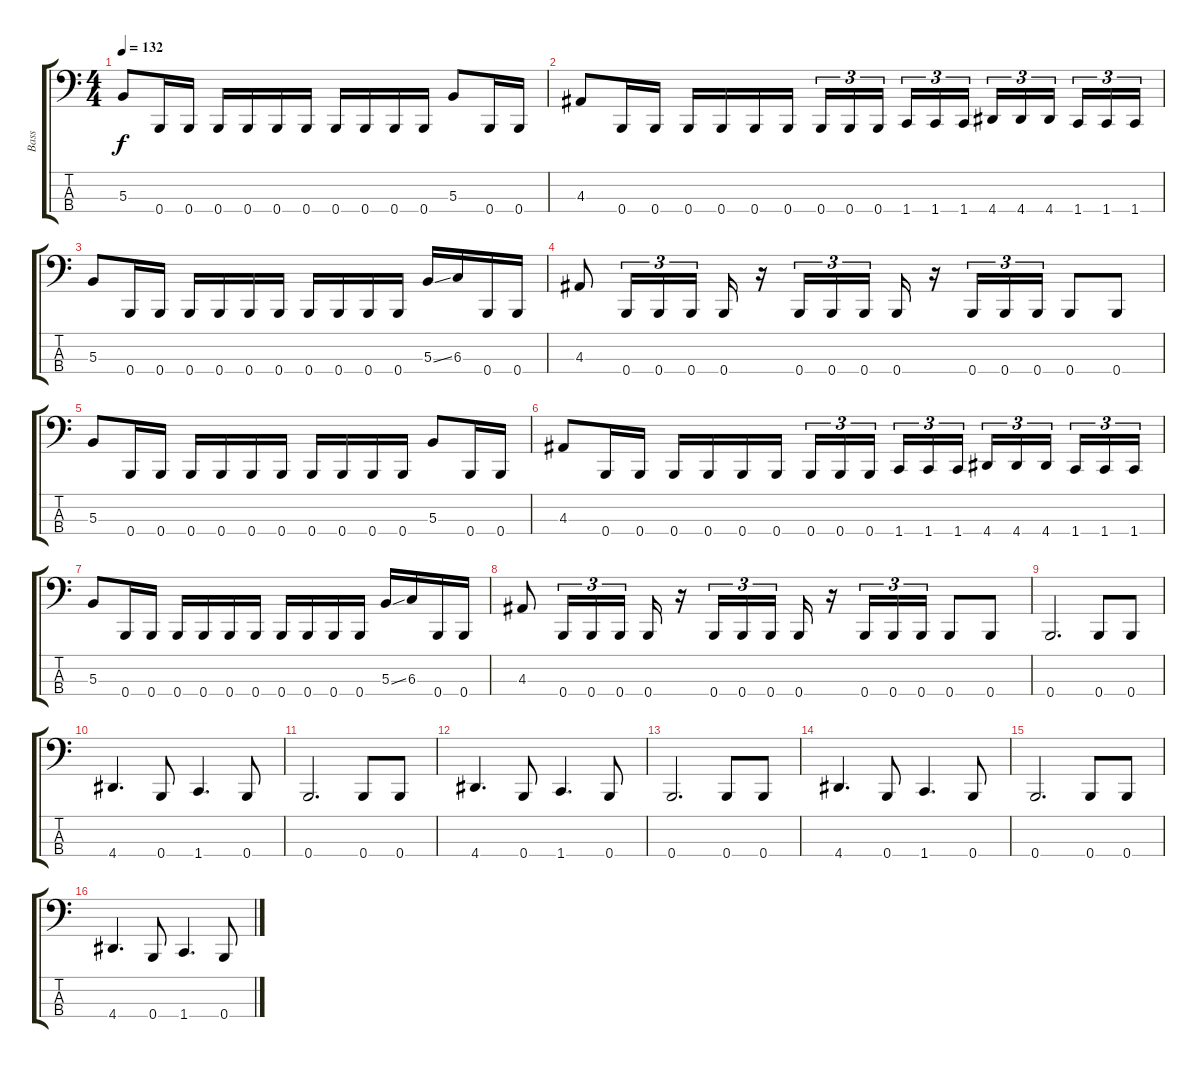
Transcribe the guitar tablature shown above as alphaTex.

\track ("Bass" "Bass") {instrument electricbasspick}
\staff {score tabs}
\tuning (E2 B1 Gb1 B0) {hide}
\ts (4 4)
\tempo 132
\clef f4
\ks c
5.3.8{dy f} 0.4.16 0.4.16 0.4.16 0.4.16 0.4.16 0.4.16 0.4.16 0.4.16 0.4.16 0.4.16 5.3.8 0.4.16 0.4.16 |
4.3.8 0.4.16 0.4.16 0.4.16 0.4.16 0.4.16 0.4.16 0.4.16{tu (3 2)} 0.4.16{tu (3 2)} 0.4.16{tu (3 2) beam splitsecondary} 1.4.16{tu (3 2)} 1.4.16{tu (3 2)} 1.4.16{tu (3 2)} 4.4.16{tu (3 2)} 4.4.16{tu (3 2)} 4.4.16{tu (3 2) beam splitsecondary} 1.4.16{tu (3 2)} 1.4.16{tu (3 2)} 1.4.16{tu (3 2)} |
5.3.8 0.4.16 0.4.16 0.4.16 0.4.16 0.4.16 0.4.16 0.4.16 0.4.16 0.4.16 0.4.16 5.3{ss}.16 6.3.16 0.4.16 0.4.16 |
4.3.8 0.4.16{tu (3 2)} 0.4.16{tu (3 2)} 0.4.16{tu (3 2)} 0.4.16 r.16 0.4.16{tu (3 2)} 0.4.16{tu (3 2)} 0.4.16{tu (3 2)} 0.4.16 r.16 0.4.16{tu (3 2)} 0.4.16{tu (3 2)} 0.4.16{tu (3 2)} 0.4.8 0.4.8 |
5.3.8 0.4.16 0.4.16 0.4.16 0.4.16 0.4.16 0.4.16 0.4.16 0.4.16 0.4.16 0.4.16 5.3.8 0.4.16 0.4.16 |
4.3.8 0.4.16 0.4.16 0.4.16 0.4.16 0.4.16 0.4.16 0.4.16{tu (3 2)} 0.4.16{tu (3 2)} 0.4.16{tu (3 2) beam splitsecondary} 1.4.16{tu (3 2)} 1.4.16{tu (3 2)} 1.4.16{tu (3 2)} 4.4.16{tu (3 2)} 4.4.16{tu (3 2)} 4.4.16{tu (3 2) beam splitsecondary} 1.4.16{tu (3 2)} 1.4.16{tu (3 2)} 1.4.16{tu (3 2)} |
5.3.8 0.4.16 0.4.16 0.4.16 0.4.16 0.4.16 0.4.16 0.4.16 0.4.16 0.4.16 0.4.16 5.3{ss}.16 6.3.16 0.4.16 0.4.16 |
4.3.8 0.4.16{tu (3 2)} 0.4.16{tu (3 2)} 0.4.16{tu (3 2)} 0.4.16 r.16 0.4.16{tu (3 2)} 0.4.16{tu (3 2)} 0.4.16{tu (3 2)} 0.4.16 r.16 0.4.16{tu (3 2)} 0.4.16{tu (3 2)} 0.4.16{tu (3 2)} 0.4.8 0.4.8 |
0.4.2{d} 0.4.8 0.4.8 |
4.4.4{d} 0.4.8 1.4.4{d} 0.4.8 |
0.4.2{d} 0.4.8 0.4.8 |
4.4.4{d} 0.4.8 1.4.4{d} 0.4.8 |
0.4.2{d} 0.4.8 0.4.8 |
4.4.4{d} 0.4.8 1.4.4{d} 0.4.8 |
0.4.2{d} 0.4.8 0.4.8 |
4.4.4{d} 0.4.8 1.4.4{d} 0.4.8
